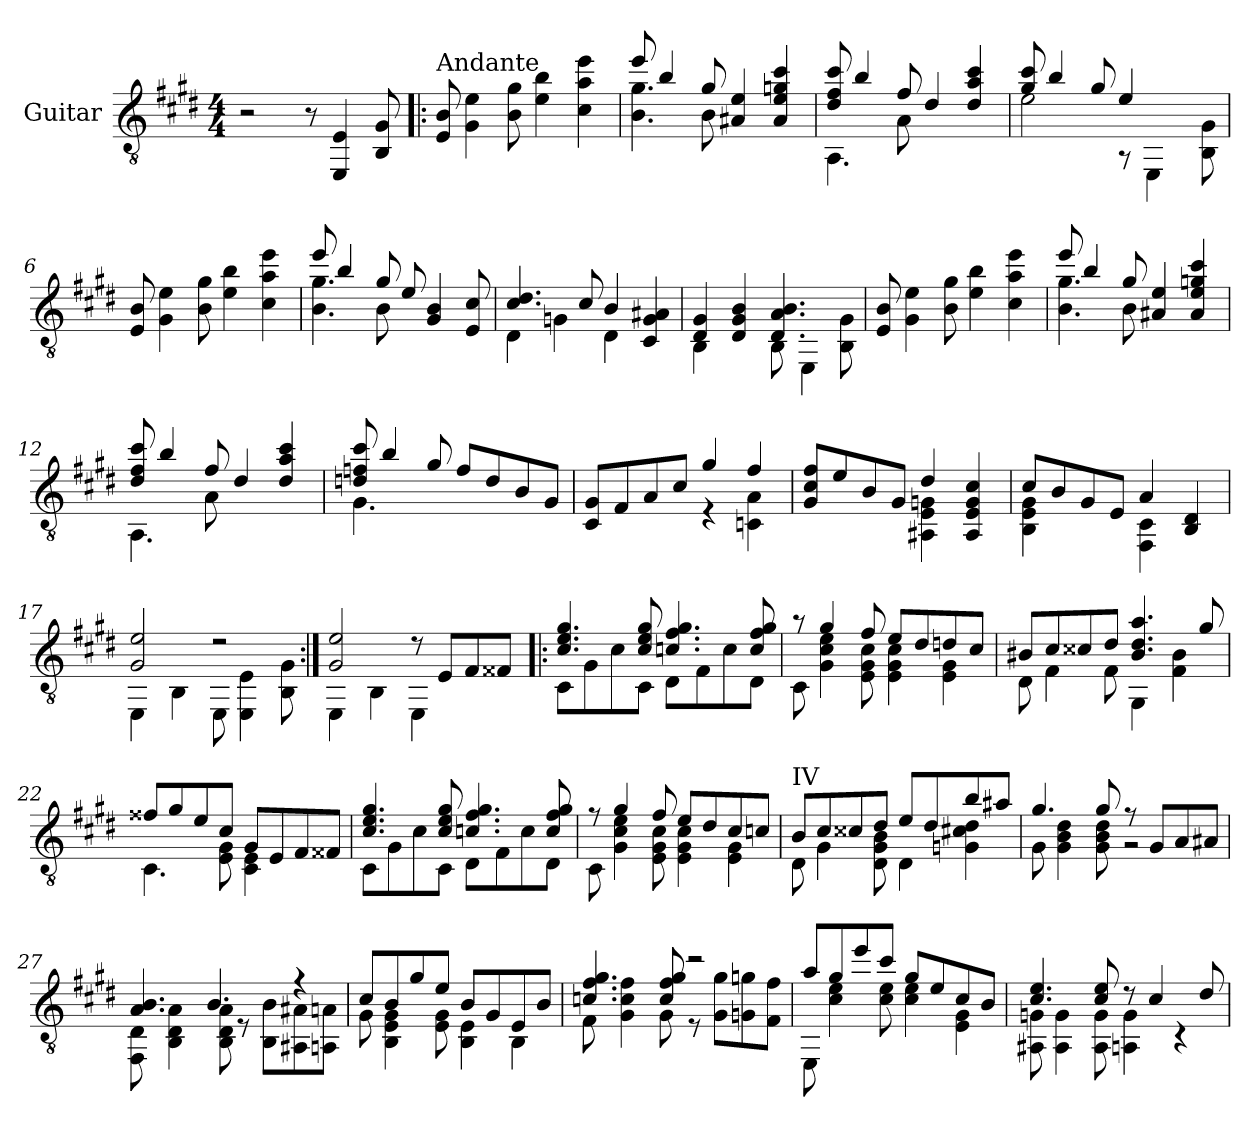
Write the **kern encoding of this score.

**kern
*part1
*staff1
*I"Guitar
*I'Guit.
*clefGv2
*k[f#c#g#d#]
*E:
*M4/4
=1
2r
8r
4EE/ 4E/
8BB/ 8G#/
=2!|:
!LO:TX:a:t=Andante
8E/ 8B/
4G#\ 4e\
8B\ 8g#\
4e\ 4b\
4c#\ 4a\ 4ee\
=3
*^
8ee/	4.B\ 4.g#\
4b/	.
8g#/	8B\
4A#X/ 4e/	2ryy
4A#/ 4e/ 4gn/ 4cc#/	.
=4	=4
8d#/ 8f#/ 8cc#/	4.AA\
4b/	.
8f#/	8A\
4d#/	2ryy
4d#/ 4a/ 4cc#/	.
=5	=5
8g#/ 8cc#/	2e\
4b/	.
8g#/	.
4e/	8rAA
.	4EE\
4ryy	.
.	8BB\ 8G#\
*v	*v
!!LO:LB:g=z
=6
8E/ 8B/
4G#\ 4e\
8B\ 8g#\
4e\ 4b\
4c#\ 4a\ 4ee\
=7
*^
8ee/	4.B\ 4.g#\
4b/	.
8g#/	8B\
8e/	2ryy
4G#/ 4B/	.
8E/ 8c#/	.
=8	=8
4.c#/ 4.d#/	4D#\
.	4Gn\
8c#/	.
4B/	4D#\
4C#/ 4G/ 4A#X/	4ryy
=9	=9
4D#/ 4G#/	4BB\
4D#/ 4G#/ 4B/	4ryy
4.D#/ 4.A/ 4.B/	8BB\
.	4EE\
8rfyy	8BB\ 8G#\
*v	*v
=10
8E/ 8B/
4G#\ 4e\
8B\ 8g#\
4e\ 4b\
4c#\ 4a\ 4ee\
!!LO:LB:g=z
=11
*^
8ee/	4.B\ 4.g#\
4b/	.
8g#/	8B\
4A#X/ 4e/	2ryy
4A#/ 4e/ 4gn/ 4cc#/	.
=12	=12
8d#/ 8f#/ 8cc#/	4.AA\
4b/	.
8f#/	8A\
4d#/	2ryy
4d#/ 4a/ 4cc#/	.
=13	=13
8dn/ 8fn/ 8cc#/	4.G#\
4b/	.
8g#/	2ryy
8f/L	.
8d/	.
8B/	.
8G#/J	8ryy
=14	=14
8C#/ 8G#/L	2ryy
8F#/	.
8A/	.
8c#/J	.
4g#/	4r
4f#/	4Cn\ 4A\
=15	=15
8G#/ 8c#/ 8f#/L	2ryy
8e/	.
8B/	.
8G#/J	.
4d#/	4AA#X\ 4E\ 4Gn\
4AA#/ 4E/ 4G/ 4c#/	4ryy
!!LO:LB:g=z	!!
=16	=16
8c#/L	4BB\ 4E\ 4G#\
8B/	.
8G#/	4ryy
8E/J	.
4A/	4FF#\ 4C#\
4BB/ 4D#/	4ryy
=17	=17
2G#/ 2e/	4EE\
.	4BB\
2r	8EE\
.	4EE\ 4E\
.	8BB\ 8G#\
=18:|!	=18:|!
2G#/ 2e/	4EE\
.	4BB\
8r	4EE\
8E/L	.
8F#/	4ryy
8F##X/J	.
=19!|:	=19!|:
4.c#/ 4.e/ 4.g#/	8C#\L
.	8G#\
.	8c#\
8c#/ 8e/ 8g#/	8C#\J
4.cn/ 4.f#/ 4.g#/	8D#\L
.	8F#\
.	8c\
8c/ 8f#/ 8g#/	8D#\J
!!LO:LB:g=z	!!
=20	=20
8r	8C#\
4g#/	4G#\ 4c#\ 4e\
8f#/	8E\ 8G#\ 8c#\
8e/L	4E\ 4G#\ 4c#\
8d#/	.
8dn/	4E\ 4G#\
8c#/J	.
=21	=21
8B#X/L	8D#\
8c#/	4F#\
8c##X/	.
8d#/J	8F#\
4.B#/ 4.d#/ 4.a/	4GG#\
.	4F#\ 4B#\
8g#/	.
=22	=22
8f##X/L	4.C#\
8g#/	.
8e/	.
8c#/J	8E\ 8G#\
8G#/L	4C#\ 4E\
8E/	.
8F#/	4ryy
8F##X/J	.
!!LO:LB:g=z	!!
=23	=23
4.c#/ 4.e/ 4.g#/	8C#\L
.	8G#\
.	8c#\
8c#/ 8e/ 8g#/	8C#\J
4.cn/ 4.f#/ 4.g#/	8D#\L
.	8F#\
.	8c\
8c/ 8f#/ 8g#/	8D#\J
=24	=24
8r	8C#\
4g#/	4G#\ 4c#\ 4e\
8f#/	8E\ 8G#\ 8c#\
8e/L	4E\ 4G#\ 4c#\
8d#/	.
8c#/	4E\ 4G#\
8cn/J	.
=25	=25
!LO:TX:a:t=IV	!
8B/L	8D#\
8c#/	4G#\
8c##X/	.
8d#/J	8D#\ 8G#\ 8B\
8e/L	4D#\
8d#/	.
8b/	4Gn\ 4c#X\ 4d#\
8a#X/J	.
!!LO:LB:g=z	!!
=26	=26
4.g#/	8G#\
.	4G#\ 4B\ 4d#\
8g#/	8G#\ 8B\ 8d#\
8rf	2rG
8G#/L	.
8A/	.
8A#X/J	.
=27	=27
4.A/ 4.B/	8FF#\ 8D#\
.	4BB\ 4D#\ 4A\
4.B/	8BB\ 8D#\ 8A\
.	8r
.	8BB\ 8B\L
4rf	8AA#X\ 8A#X\
.	8AAn\ 8An\J
=28	=28
8c#/L	8G#\
8B/	4BB\ 4E\ 4G#\
8g#/	.
8e/J	8E\ 8G#\
8B/L	4BB\ 4E\
8G#/	.
8E/	4BB\
8B/J	.
=29	=29
4.cn/ 4.f#/ 4.g#/	8F#\
.	4G#\ 4c\ 4f#\
8c/ 8f#/ 8g#/	8G#\
2r	8rE
.	8G#\ 8g#\L
.	8Gn\ 8gn\
.	8F#\ 8f#\J
!!LO:PB:g=z	!!
=30	=30
8a/L	8EE\
8g#/	4c#\ 4e\
8ee/	.
8cc#/J	8c#\ 8e\
8g#/L	4c#\ 4e\
8e/	.
8c#/	4E\ 4G#\
8B/J	.
=31	=31
4.c#/ 4.e/	8AA#X\ 8Gn\
.	4AA#\ 4G\
8c#/ 8e/	8AA#\ 8G\
8rd	4AAn\ 4G\
4c#/	.
.	4rC
8d#/	.
*v	*v
=
*-
